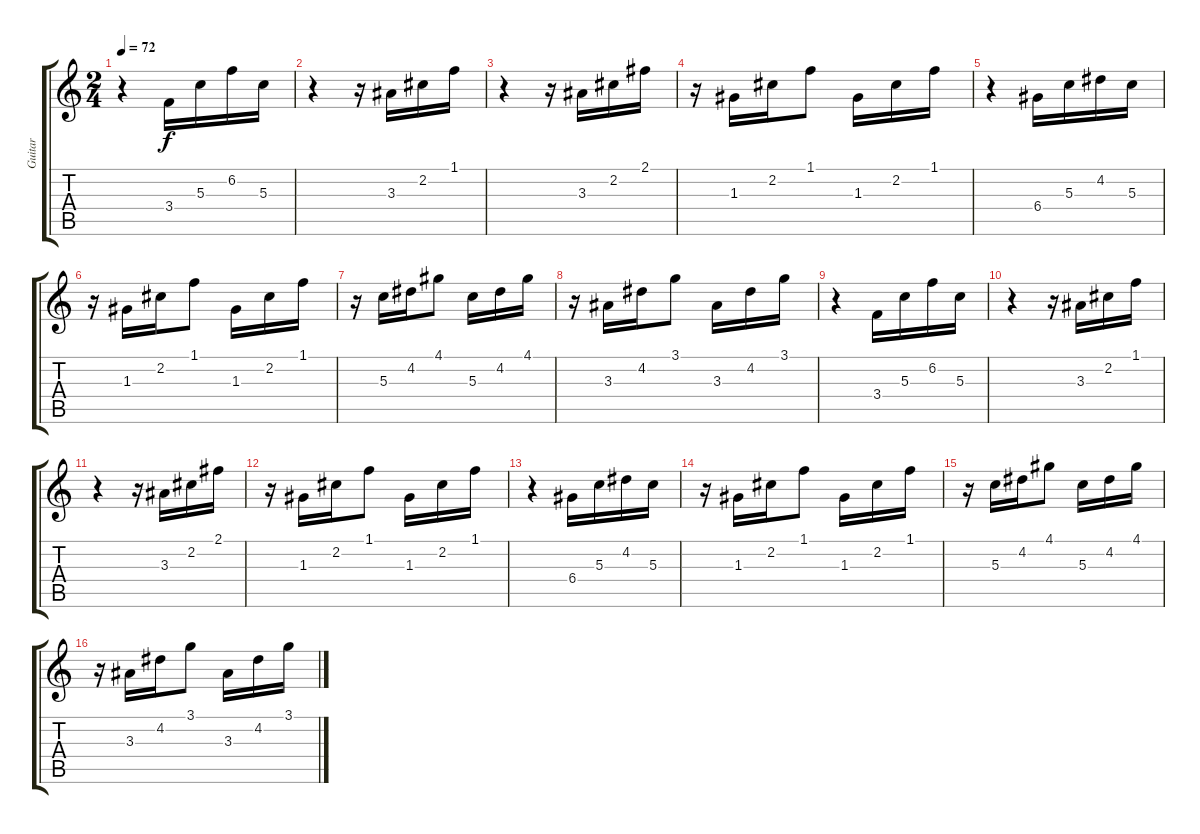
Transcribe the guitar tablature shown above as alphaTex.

\track ("Guitar" "Guitar") {instrument acousticguitarsteel}
\staff {score tabs}
\tuning (E4 B3 G3 D3 A2 E2) {hide}
\ts (2 4)
\tempo 72
\clef g2
\ks c
r.4{dy f} 3.4.16 5.3.16 6.2.16 5.3.16 |
r.4 r.16 3.3.16 2.2.16 1.1.16 |
r.4 r.16 3.3.16 2.2.16 2.1.16 |
r.16 1.3.16 2.2.16 1.1.8 1.3.16 2.2.16 1.1.16 |
r.4 6.4.16 5.3.16 4.2.16 5.3.16 |
r.16 1.3.16 2.2.16 1.1.8 1.3.16 2.2.16 1.1.16 |
r.16 5.3.16 4.2.16 4.1.8 5.3.16 4.2.16 4.1.16 |
r.16 3.3.16 4.2.16 3.1.8 3.3.16 4.2.16 3.1.16 |
r.4 3.4.16 5.3.16 6.2.16 5.3.16 |
r.4 r.16 3.3.16 2.2.16 1.1.16 |
r.4 r.16 3.3.16 2.2.16 2.1.16 |
r.16 1.3.16 2.2.16 1.1.8 1.3.16 2.2.16 1.1.16 |
r.4 6.4.16 5.3.16 4.2.16 5.3.16 |
r.16 1.3.16 2.2.16 1.1.8 1.3.16 2.2.16 1.1.16 |
r.16 5.3.16 4.2.16 4.1.8 5.3.16 4.2.16 4.1.16 |
r.16 3.3.16 4.2.16 3.1.8 3.3.16 4.2.16 3.1.16
